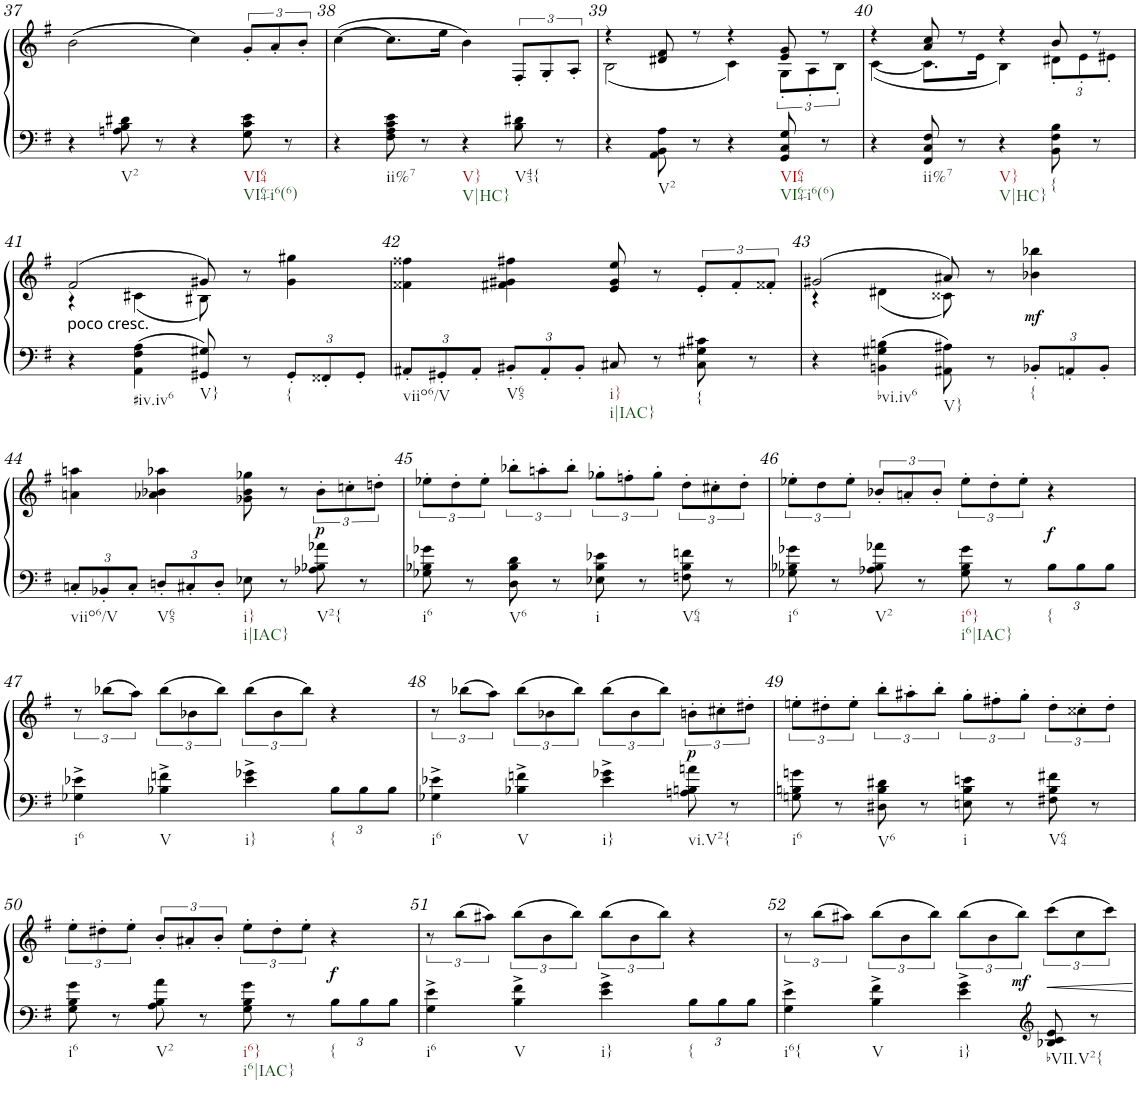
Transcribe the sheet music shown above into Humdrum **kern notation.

**kern	**kern	**dynam
*part1	*part1	*part1
*staff2	*staff1	*staff1/2
*I"Klavier	*	*
*I'Klav.	*	*
!!LO:PB:g=z
*clefF4	*clefG2	*
*k[f#]	*k[f#]	*
*G:	*G:	*
*M4/4	*M4/4	*
*met(c)	*met(c)	*
=37	=37	=37
4r	(2b\	.
!LO:TX:b:t=V2	!	!
8An\ 8B\ 8d#X\	.	.
8r	.	.
4r	4cc\)	.
!LO:TX:b:t=VI64	!	!
!LO:TX:b:t=VI64-i6(6)	!	!
8G\ 8c\ 8e\	12g'/L	.
.	12a'/	.
8r	.	.
.	12b'/J	.
=38	=38	=38
4r	([4cc\	.
!LO:TX:b:t=ii%7	!	!
8F#\ 8A\ 8c\ 8e\	8.cc\L]	.
8r	.	.
.	16ee\Jk	.
!LO:TX:b:t=V}	!	!
!LO:TX:b:t=V|HC}	!	!
4r	4b\)	.
!LO:TX:b:t=V43{	!	!
8B\ 8d#X\	12F#'/L	.
.	12G'/	.
8r	.	.
.	12A'/J	.
=39	=39	=39
*	*^	*
4r	4r	(2B\	.
!LO:TX:b:t=V2	!	!	!
8AA\ 8BB\ 8A\	8d#X/ 8f#/	.	.
8r	8r	.	.
4r	4r	4c\)	.
!LO:TX:b:t=VI64	!	!	!
!LO:TX:b:t=VI64-i6(6)	!	!	!
8GG/ 8C/ 8G/	8e/ 8g/	12G'\L	.
.	.	12A'\	.
8r	8r	.	.
.	.	12B'\J	.
=40	=40	=40	=40
4r	4r	([4c\	.
!LO:TX:b:t=ii%7	!	!	!
8FF#/ 8C/ 8F#/	8a/ 8cc/	8.c\L]	.
8r	8r	.	.
.	.	16e\Jk	.
!LO:TX:b:t=V}	!	!	!
!LO:TX:b:t=V|HC}	!	!	!
4r	4r	4B\)	.
*	*	*Xbrackettup	*
!LO:TX:b:t={	!	!	!
8BB\ 8F#\ 8B\	8b/	12d#X'\L	.
.	.	12e'\	.
8r	8r	.	.
.	.	12e#X'\J	.
!!LO:LB:g=z	!!
=41	=41	=41	=41
!LO:TX:a:t=poco cresc.	!	!	!
4r	(2f#/	4r	.
!LO:TX:b:t=#iv.iv6	!	!	!
4AA\ 4F#\ 4A\	.	(4c#X\	.
!LO:TX:b:t=V}	!	!	!
8GG#X/ 8G#X/	8g#X/)	8B#X\)	.
8r	8r	8ryy	.
*Xbrackettup	*	*	*
!LO:TX:b:t={	!	!	!
12GG#'/L	4g#\ 4gg#X\	4ryy	.
12FF##X'/	.	.	.
12GG#'/J	.	.	.
*	*v	*v	*
=42	=42	=42
!LO:TX:b:t=viio6/V	!	!
12AA#X'/L	4f##X\ 4ff##X\	.
12GG#X'/	.	.
12AA#'/J	.	.
!LO:TX:b:t=V65	!	!
12BB#X'/L	4f#X\ 4g#X\ 4ff#X\	.
12AA#'/	.	.
12BB#'/J	.	.
!LO:TX:b:t=i}	!	!
!LO:TX:b:t=i|IAC}	!	!
8C#X/	8e/ 8g#/ 8ee/	.
8r	8r	.
*	*brackettup	*
!LO:TX:b:t={	!	!
8C#\ 8G#X\ 8c#X\	12e'/L	.
.	12f#'/	.
8r	.	.
.	12f##X'/J	.
=43	=43	=43
*	*^	*
4r	(2g#X/	4r	.
!LO:TX:b:t=bvi.iv6	!	!	!
4BBn\ 4G#X\ 4Bn\	.	(4d#X\	.
!LO:TX:b:t=V}	!	!	!
8AA#X\ 8A#X\	8a#X/)	8c##X\)	.
8r	8r	8ryy	.
!LO:TX:b:t={	!	!	!
!	!	!	!LO:DY:b
12BB-X'/L	4b-X\ 4bb-X\	4ryy	mf
12AAn'/	.	.	.
12BB-'/J	.	.	.
*	*v	*v	*
!!LO:LB:g=z
=44	=44	=44
!LO:TX:b:t=viio6/V	!	!
12Cn'/L	4an\ 4aan\	.
12BB-X'/	.	.
12C'/J	.	.
!LO:TX:b:t=V65	!	!
12Dn'/L	4a-X\ 4b-X\ 4aa-X\	.
12C#X'/	.	.
12D'/J	.	.
!LO:TX:b:t=i}	!	!
!LO:TX:b:t=i|IAC}	!	!
8E-X\	8g-X\ 8b-\ 8gg-X\	.
8r	8r	.
!LO:TX:b:t=V2{	!	!
!	!	!LO:DY:b
8A-X\ 8B-X\ 8a-X\	12b-'\L	p
.	12ccn'\	.
8r	.	.
.	12ddn'\J	.
=45	=45	=45
!LO:TX:b:t=i6	!	!
8G-X\ 8B-X\ 8g-X\	12ee-X'\L	.
.	12dd'\	.
8r	.	.
.	12ee-'\J	.
!LO:TX:b:t=V6	!	!
8D\ 8B-\ 8d\	12bb-X'\L	.
.	12aan'\	.
8r	.	.
.	12bb-'\J	.
!LO:TX:b:t=i	!	!
8E-X\ 8B-\ 8e-X\	12gg-X'\L	.
.	12ffn'\	.
8r	.	.
.	12gg-'\J	.
!LO:TX:b:t=V64	!	!
8Fn\ 8B-\ 8fn\	12dd'\L	.
.	12cc#X'\	.
8r	.	.
.	12dd'\J	.
=46	=46	=46
!LO:TX:b:t=i6	!	!
8G-X\ 8B-X\ 8g-X\	12ee-X'\L	.
.	12dd\	.
8r	.	.
.	12ee-'\J	.
!LO:TX:b:t=V2	!	!
8A-X\ 8B-\ 8a-X\	12b-X'/L	.
.	12an'/	.
8r	.	.
.	12b-'/J	.
!LO:TX:b:t=i6}	!	!
!LO:TX:b:t=i6|IAC}	!	!
8G-\ 8B-\ 8g-\	12ee-'\L	.
.	12dd'\	.
8r	.	.
.	12ee-'\J	.
!LO:TX:b:t={	!	!
!	!	!LO:DY:b
12B-\L	4r	f
12B-\	.	.
12B-\J	.	.
!!LO:LB:g=z
=47	=47	=47
!LO:TX:b:t=i6	!	!
4G-X\^ 4e-X\^	12r	.
.	(12bb-X\L	.
.	12aa\J)	.
!LO:TX:b:t=V	!	!
4B-X\^ 4fn\^	(12bb-\L	.
.	12b-X\	.
.	12bb-\J)	.
!LO:TX:b:t=i}	!	!
4e-\^ 4g-X\^	(12bb-\L	.
.	12b-\	.
.	12bb-\J)	.
!LO:TX:b:t={	!	!
12B-\L	4r	.
12B-\	.	.
12B-\J	.	.
=48	=48	=48
!LO:TX:b:t=i6	!	!
4G-X\^ 4e-X\^	12r	.
.	(12bb-X\L	.
.	12aa\J)	.
!LO:TX:b:t=V	!	!
4B-X\^ 4fn\^	(12bb-\L	.
.	12b-X\	.
.	12bb-\J)	.
!LO:TX:b:t=i}	!	!
4e-\^ 4g-X\^	(12bb-\L	.
.	12b-\	.
.	12bb-\J)	.
!LO:TX:b:t=vi.V2{	!	!
!	!	!LO:DY:a=2
8An\ 8Bn\ 8an\	12bn'\L	p
.	12cc#X'\	.
8r	.	.
.	12dd#X'\J	.
=49	=49	=49
!LO:TX:b:t=i6	!	!
8Gn\ 8Bn\ 8gn\	12een'\L	.
.	12dd#X'\	.
8r	.	.
.	12ee'\J	.
!LO:TX:b:t=V6	!	!
8D#X\ 8B\ 8d#X\	12bb'\L	.
.	12aa#X'\	.
8r	.	.
.	12bb'\J	.
!LO:TX:b:t=i	!	!
8En\ 8B\ 8en\	12gg'\L	.
.	12ff#X'\	.
8r	.	.
.	12gg'\J	.
!LO:TX:b:t=V64	!	!
8F#X\ 8B\ 8f#X\	12dd#'\L	.
.	12cc##X'\	.
8r	.	.
.	12dd#'\J	.
!!LO:LB:g=z
=50	=50	=50
!LO:TX:b:t=i6	!	!
8G\ 8B\ 8g\	12ee'\L	.
.	12dd#X'\	.
8r	.	.
.	12ee'\J	.
!LO:TX:b:t=V2	!	!
8A\ 8B\ 8a\	12b'/L	.
.	12a#X'/	.
8r	.	.
.	12b'/J	.
!LO:TX:b:t=i6}	!	!
!LO:TX:b:t=i6|IAC}	!	!
8G\ 8B\ 8g\	12ee'\L	.
.	12dd#'\	.
8r	.	.
.	12ee'\J	.
!LO:TX:b:t={	!	!
!	!	!LO:DY:b
12B\L	4r	f
12B\	.	.
12B\J	.	.
=51	=51	=51
!LO:TX:b:t=i6	!	!
4G\^ 4e\^	12r	.
.	(12bb\L	.
.	12aa#X\J)	.
!LO:TX:b:t=V	!	!
4B\^ 4f#\^	(12bb\L	.
.	12b\	.
.	12bb\J)	.
!LO:TX:b:t=i}	!	!
4e\^ 4g\^	(12bb\L	.
.	12b\	.
.	12bb\J)	.
!LO:TX:b:t={	!	!
12B\L	4r	.
12B\	.	.
12B\J	.	.
=52	=52	=52
!LO:TX:b:t=i6{	!	!
4G\^ 4e\^	12r	.
.	(12bb\L	.
.	12aa#X\J)	.
!LO:TX:b:t=V	!	!
4B\^ 4f#\^	(12bb\L	.
.	12b\	.
.	12bb\J)	.
!LO:TX:b:t=i}	!	!
4e\^ 4g\^	(12bb\L	.
.	12b\	.
!	!	!LO:DY:b
.	12bb\J)	mf
*clefG2	*	*
!LO:TX:b:t=bVII.V2{	!	!
8B-X/ 8c/ 8e/	(12ccc\L	.
.	12cc\	.
8r	.	.
.	12ccc\J)	.
=	=	=
*-	*-	*-
